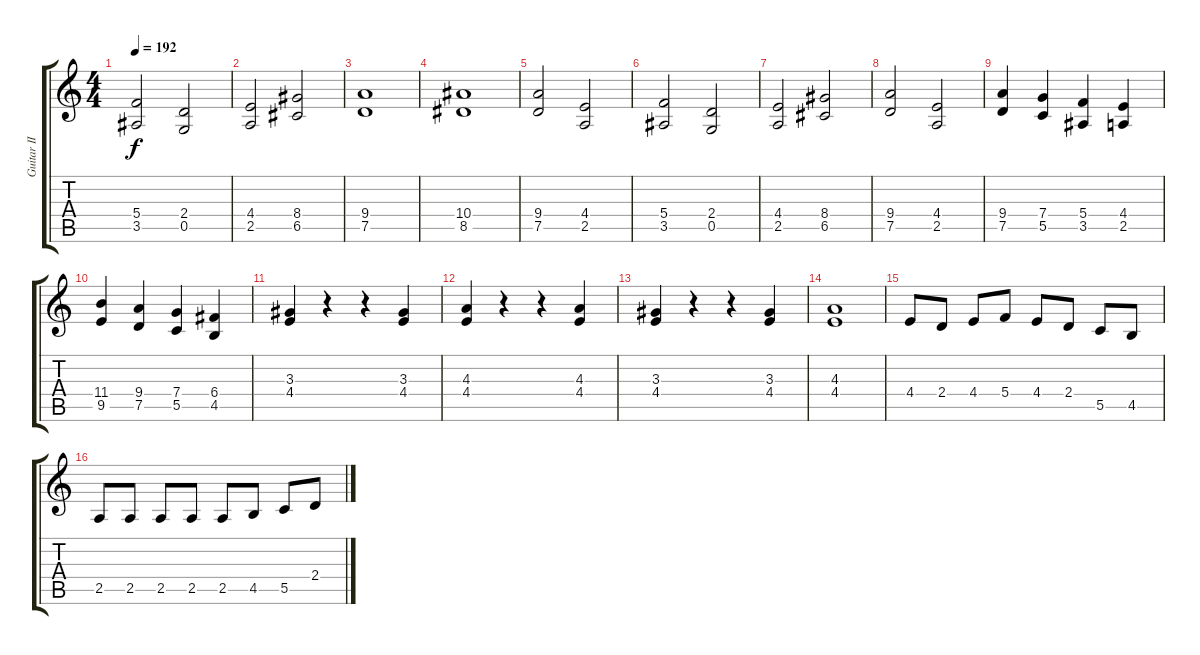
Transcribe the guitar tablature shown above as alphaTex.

\track ("Guitar II" "Guitar II") {instrument distortionguitar}
\staff {score tabs}
\tuning (D4 A3 F3 C3 G2 D2) {hide}
\ts (4 4)
\tempo 192
\clef g2
\ks c
(5.4 3.5).2{dy f} (2.4 0.5).2 |
(4.4 2.5).2 (8.4 6.5).2 |
(9.4 7.5).1 |
(10.4 8.5).1 |
(9.4 7.5).2 (4.4 2.5).2 |
(5.4 3.5).2 (2.4 0.5).2 |
(4.4 2.5).2 (8.4 6.5).2 |
(9.4 7.5).2 (4.4 2.5).2 |
(9.4 7.5).4 (7.4 5.5).4 (5.4 3.5).4 (4.4 2.5).4 |
(11.4 9.5).4 (9.4 7.5).4 (7.4 5.5).4 (6.4 4.5).4 |
(3.3 4.4).4 r.4 r.4 (3.3 4.4).4 |
(4.3 4.4).4 r.4 r.4 (4.3 4.4).4 |
(3.3 4.4).4 r.4 r.4 (3.3 4.4).4 |
(4.3 4.4).1 |
4.4.8 2.4.8 4.4.8 5.4.8 4.4.8 2.4.8 5.5.8 4.5.8 |
2.5.8 2.5.8 2.5.8 2.5.8 2.5.8 4.5.8 5.5.8 2.4.8
